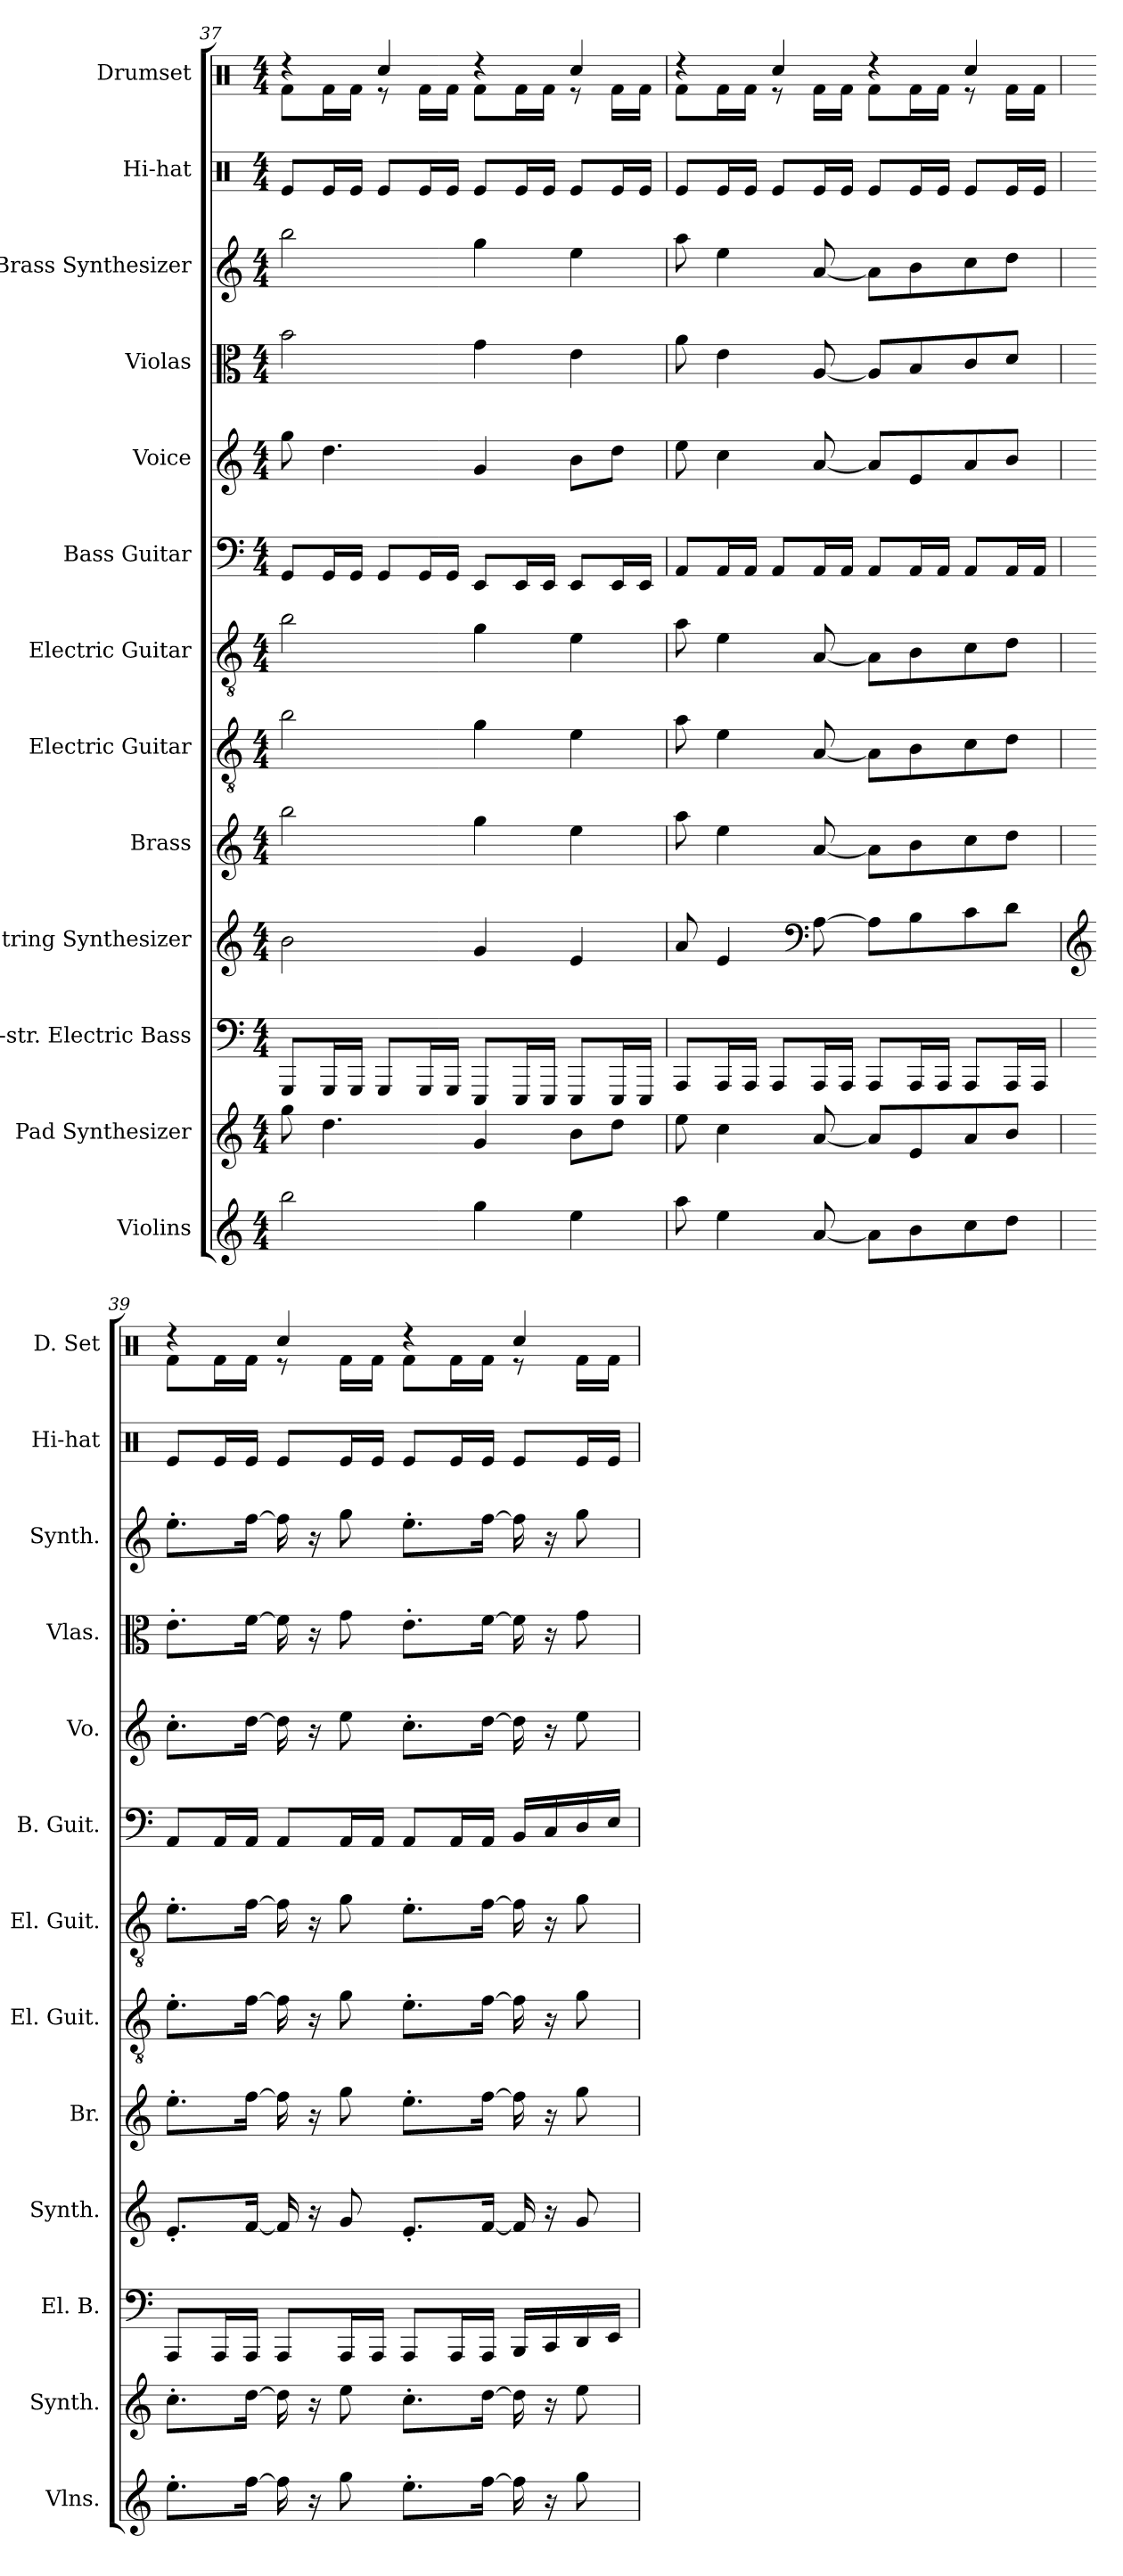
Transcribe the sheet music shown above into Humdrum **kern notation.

**kern	**kern	**kern	**kern	**kern	**kern	**kern	**kern	**kern	**kern	**kern	**kern	**kern
*part13	*part12	*part11	*part10	*part9	*part8	*part7	*part6	*part5	*part4	*part3	*part2	*part1
*staff13	*staff12	*staff11	*staff10	*staff9	*staff8	*staff7	*staff6	*staff5	*staff4	*staff3	*staff2	*staff1
*I"Violins	*I"Pad Synthesizer	*I"5-str. Electric Bass	*I"String Synthesizer	*I"Brass	*I"Electric Guitar	*I"Electric Guitar	*I"Bass Guitar	*I"Voice	*I"Violas	*I"Brass Synthesizer	*I"Hi-hat	*I"Drumset
*I'Vlns.	*I'Synth.	*I'El. B.	*I'Synth.	*I'Br.	*I'El. Guit.	*I'El. Guit.	*I'B. Guit.	*I'Vo.	*I'Vlas.	*I'Synth.	*I'Hi-hat	*I'D. Set
*clefG2	*clefG2	*clefF4	*clefG2	*clefG2	*clefGv2	*clefGv2	*clefF4	*clefG2	*clefC3	*clefG2	*clefX	*clefX
*	*	*ITrd7c12	*	*	*	*	*ITrd7c12	*	*	*	*	*
*k[]	*k[]	*k[]	*k[]	*k[]	*k[]	*k[]	*k[]	*k[]	*k[]	*k[]	*k[]	*k[]
*M4/4	*M4/4	*M4/4	*M4/4	*M4/4	*M4/4	*M4/4	*M4/4	*M4/4	*M4/4	*M4/4	*M4/4	*M4/4
=37	=37	=37	=37	=37	=37	=37	=37	=37	=37	=37	=37	=37
*	*	*	*	*	*	*	*	*	*	*	*	*^
2bb\	8gg\	8GGGG/L	2b\	2bb\	2b\	2b\	8GGG/L	8gg\	2b\	2bb\	8Re/L	4r	8Rf\L
.	4.dd\	16GGGG/L	.	.	.	.	16GGG/L	4.dd\	.	.	16Re/L	.	16Rf\L
.	.	16GGGG/JJ	.	.	.	.	16GGG/JJ	.	.	.	16Re/JJ	.	16Rf\JJ
.	.	8GGGG/L	.	.	.	.	8GGG/L	.	.	.	8Re/L	4Rcc/	8r
.	.	16GGGG/L	.	.	.	.	16GGG/L	.	.	.	16Re/L	.	16Rf\LL
.	.	16GGGG/JJ	.	.	.	.	16GGG/JJ	.	.	.	16Re/JJ	.	16Rf\JJ
4gg\	4g/	8EEEE/L	4g/	4gg\	4g\	4g\	8EEE/L	4g/	4g\	4gg\	8Re/L	4r	8Rf\L
.	.	16EEEE/L	.	.	.	.	16EEE/L	.	.	.	16Re/L	.	16Rf\L
.	.	16EEEE/JJ	.	.	.	.	16EEE/JJ	.	.	.	16Re/JJ	.	16Rf\JJ
4ee\	8b\L	8EEEE/L	4e/	4ee\	4e\	4e\	8EEE/L	8b\L	4e\	4ee\	8Re/L	4Rcc/	8r
.	8dd\J	16EEEE/L	.	.	.	.	16EEE/L	8dd\J	.	.	16Re/L	.	16Rf\LL
.	.	16EEEE/JJ	.	.	.	.	16EEE/JJ	.	.	.	16Re/JJ	.	16Rf\JJ
!!LO:PB:g=z	!!
=38	=38	=38	=38	=38	=38	=38	=38	=38	=38	=38	=38	=38	=38
8aa\	8ee\	8AAAA/L	8a/	8aa\	8a\	8a\	8AAA/L	8ee\	8a\	8aa\	8Re/L	4r	8Rf\L
4ee\	4cc\	16AAAA/L	4e/	4ee\	4e\	4e\	16AAA/L	4cc\	4e\	4ee\	16Re/L	.	16Rf\L
.	.	16AAAA/JJ	.	.	.	.	16AAA/JJ	.	.	.	16Re/JJ	.	16Rf\JJ
.	.	8AAAA/L	.	.	.	.	8AAA/L	.	.	.	8Re/L	4Rcc/	8r
*	*	*	*clefF4	*	*	*	*	*	*	*	*	*	*
[8a/	[8a/	16AAAA/L	[8A\	[8a/	[8A/	[8A/	16AAA/L	[8a/	[8A/	[8a/	16Re/L	.	16Rf\LL
.	.	16AAAA/JJ	.	.	.	.	16AAA/JJ	.	.	.	16Re/JJ	.	16Rf\JJ
8a\L]	8a/L]	8AAAA/L	8A\L]	8a\L]	8A\L]	8A\L]	8AAA/L	8a/L]	8A/L]	8a\L]	8Re/L	4r	8Rf\L
8b\	8e/	16AAAA/L	8B\	8b\	8B\	8B\	16AAA/L	8e/	8B/	8b\	16Re/L	.	16Rf\L
.	.	16AAAA/JJ	.	.	.	.	16AAA/JJ	.	.	.	16Re/JJ	.	16Rf\JJ
8cc\	8a/	8AAAA/L	8c\	8cc\	8c\	8c\	8AAA/L	8a/	8c/	8cc\	8Re/L	4Rcc/	8r
8dd\J	8b/J	16AAAA/L	8d\J	8dd\J	8d\J	8d\J	16AAA/L	8b/J	8d/J	8dd\J	16Re/L	.	16Rf\LL
.	.	16AAAA/JJ	.	.	.	.	16AAA/JJ	.	.	.	16Re/JJ	.	16Rf\JJ
=39	=39	=39	=39	=39	=39	=39	=39	=39	=39	=39	=39	=39	=39
*	*	*	*clefG2	*	*	*	*	*	*	*	*	*	*
8.ee'\L	8.cc'\L	8AAAA/L	8.e'/L	8.ee'\L	8.e'\L	8.e'\L	8AAA/L	8.cc'\L	8.e'\L	8.ee'\L	8Re/L	4r	8Rf\L
.	.	16AAAA/L	.	.	.	.	16AAA/L	.	.	.	16Re/L	.	16Rf\L
[16ff\Jk	[16dd\Jk	16AAAA/JJ	[16f/Jk	[16ff\Jk	[16f\Jk	[16f\Jk	16AAA/JJ	[16dd\Jk	[16f\Jk	[16ff\Jk	16Re/JJ	.	16Rf\JJ
16ff\]	16dd\]	8AAAA/L	16f/]	16ff\]	16f\]	16f\]	8AAA/L	16dd\]	16f\]	16ff\]	8Re/L	4Rcc/	8r
16r	16r	.	16r	16r	16r	16r	.	16r	16r	16r	.	.	.
8gg\	8ee\	16AAAA/L	8g/	8gg\	8g\	8g\	16AAA/L	8ee\	8g\	8gg\	16Re/L	.	16Rf\LL
.	.	16AAAA/JJ	.	.	.	.	16AAA/JJ	.	.	.	16Re/JJ	.	16Rf\JJ
8.ee'\L	8.cc'\L	8AAAA/L	8.e'/L	8.ee'\L	8.e'\L	8.e'\L	8AAA/L	8.cc'\L	8.e'\L	8.ee'\L	8Re/L	4r	8Rf\L
.	.	16AAAA/L	.	.	.	.	16AAA/L	.	.	.	16Re/L	.	16Rf\L
[16ff\Jk	[16dd\Jk	16AAAA/JJ	[16f/Jk	[16ff\Jk	[16f\Jk	[16f\Jk	16AAA/JJ	[16dd\Jk	[16f\Jk	[16ff\Jk	16Re/JJ	.	16Rf\JJ
16ff\]	16dd\]	16BBBB/LL	16f/]	16ff\]	16f\]	16f\]	16BBB/LL	16dd\]	16f\]	16ff\]	8Re/L	4Rcc/	8r
16r	16r	16CCC/	16r	16r	16r	16r	16CC/	16r	16r	16r	.	.	.
8gg\	8ee\	16DDD/	8g/	8gg\	8g\	8g\	16DD/	8ee\	8g\	8gg\	16Re/L	.	16Rf\LL
.	.	16EEE/JJ	.	.	.	.	16EE/JJ	.	.	.	16Re/JJ	.	16Rf\JJ
*	*	*	*	*	*	*	*	*	*	*	*	*v	*v
=	=	=	=	=	=	=	=	=	=	=	=	=
*-	*-	*-	*-	*-	*-	*-	*-	*-	*-	*-	*-	*-
